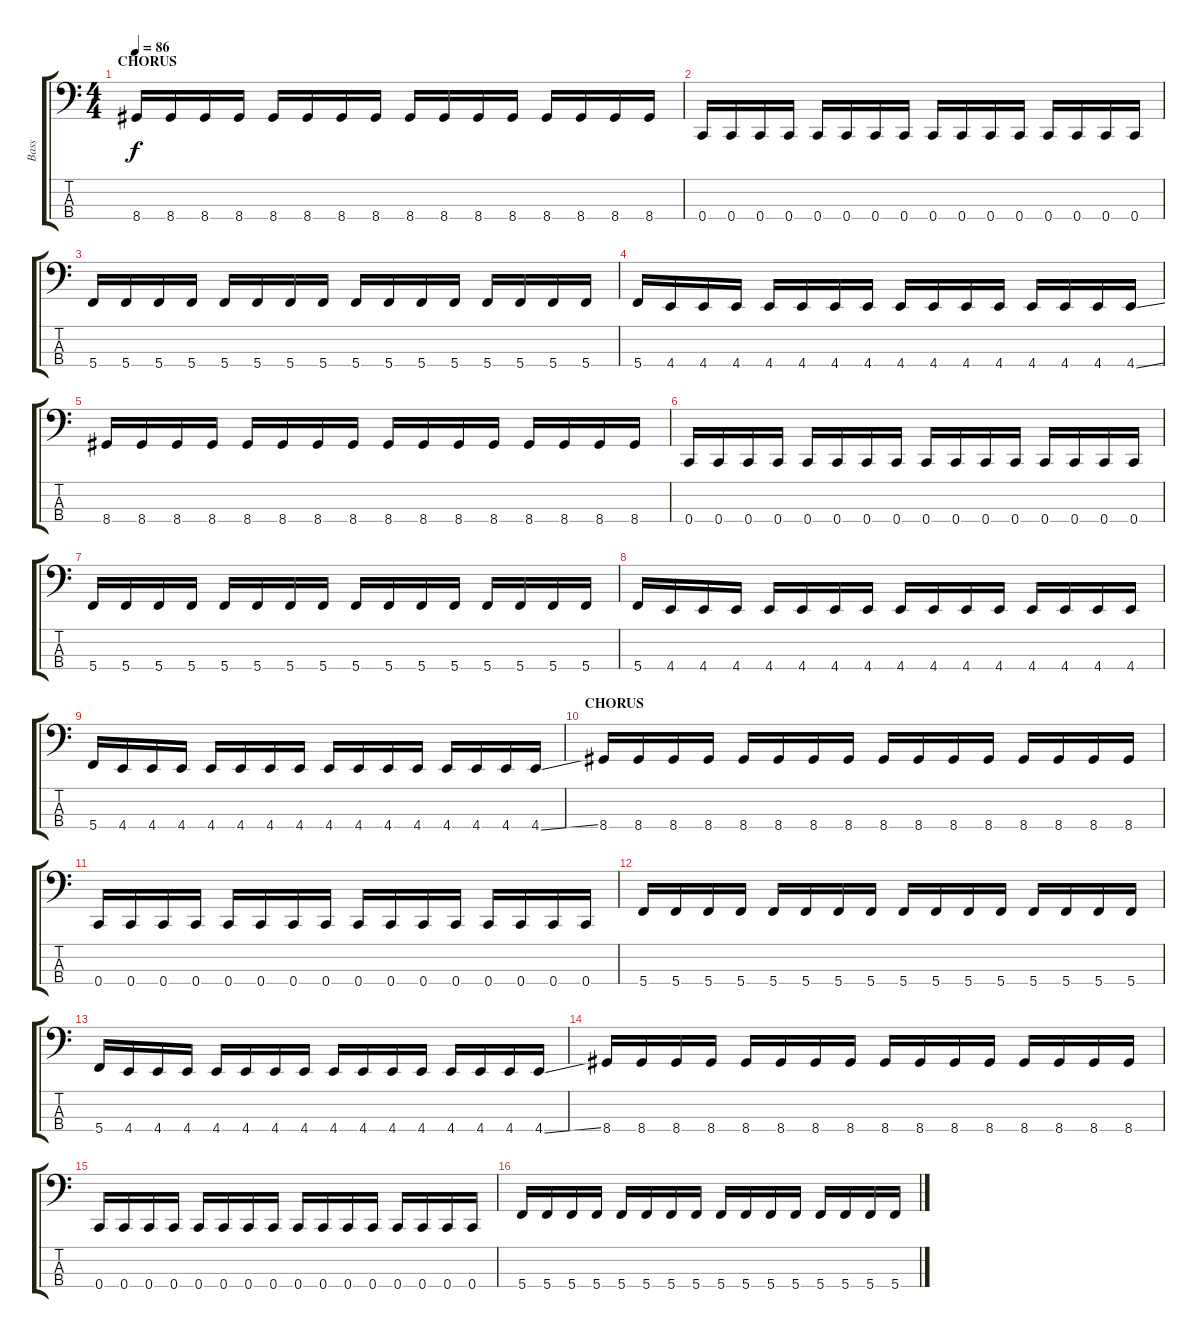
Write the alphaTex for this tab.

\track ("Bass" "Bass") {instrument electricbasspick}
\staff {score tabs}
\tuning (F2 C2 G1 C1) {hide}
\ts (4 4)
\section ("" "CHORUS")
\tempo 86
\clef f4
\ks c
8.4.16{dy f} 8.4.16 8.4.16 8.4.16 8.4.16 8.4.16 8.4.16 8.4.16 8.4.16 8.4.16 8.4.16 8.4.16 8.4.16 8.4.16 8.4.16 8.4.16 |
0.4.16 0.4.16 0.4.16 0.4.16 0.4.16 0.4.16 0.4.16 0.4.16 0.4.16 0.4.16 0.4.16 0.4.16 0.4.16 0.4.16 0.4.16 0.4.16 |
5.4.16 5.4.16 5.4.16 5.4.16 5.4.16 5.4.16 5.4.16 5.4.16 5.4.16 5.4.16 5.4.16 5.4.16 5.4.16 5.4.16 5.4.16 5.4.16 |
5.4.16 4.4.16 4.4.16 4.4.16 4.4.16 4.4.16 4.4.16 4.4.16 4.4.16 4.4.16 4.4.16 4.4.16 4.4.16 4.4.16 4.4.16 4.4{ss}.16 |
8.4.16 8.4.16 8.4.16 8.4.16 8.4.16 8.4.16 8.4.16 8.4.16 8.4.16 8.4.16 8.4.16 8.4.16 8.4.16 8.4.16 8.4.16 8.4.16 |
0.4.16 0.4.16 0.4.16 0.4.16 0.4.16 0.4.16 0.4.16 0.4.16 0.4.16 0.4.16 0.4.16 0.4.16 0.4.16 0.4.16 0.4.16 0.4.16 |
5.4.16 5.4.16 5.4.16 5.4.16 5.4.16 5.4.16 5.4.16 5.4.16 5.4.16 5.4.16 5.4.16 5.4.16 5.4.16 5.4.16 5.4.16 5.4.16 |
5.4.16 4.4.16 4.4.16 4.4.16 4.4.16 4.4.16 4.4.16 4.4.16 4.4.16 4.4.16 4.4.16 4.4.16 4.4.16 4.4.16 4.4.16 4.4.16 |
5.4.16 4.4.16 4.4.16 4.4.16 4.4.16 4.4.16 4.4.16 4.4.16 4.4.16 4.4.16 4.4.16 4.4.16 4.4.16 4.4.16 4.4.16 4.4{ss}.16 |
\section ("" "CHORUS")
8.4.16 8.4.16 8.4.16 8.4.16 8.4.16 8.4.16 8.4.16 8.4.16 8.4.16 8.4.16 8.4.16 8.4.16 8.4.16 8.4.16 8.4.16 8.4.16 |
0.4.16 0.4.16 0.4.16 0.4.16 0.4.16 0.4.16 0.4.16 0.4.16 0.4.16 0.4.16 0.4.16 0.4.16 0.4.16 0.4.16 0.4.16 0.4.16 |
5.4.16 5.4.16 5.4.16 5.4.16 5.4.16 5.4.16 5.4.16 5.4.16 5.4.16 5.4.16 5.4.16 5.4.16 5.4.16 5.4.16 5.4.16 5.4.16 |
5.4.16 4.4.16 4.4.16 4.4.16 4.4.16 4.4.16 4.4.16 4.4.16 4.4.16 4.4.16 4.4.16 4.4.16 4.4.16 4.4.16 4.4.16 4.4{ss}.16 |
8.4.16 8.4.16 8.4.16 8.4.16 8.4.16 8.4.16 8.4.16 8.4.16 8.4.16 8.4.16 8.4.16 8.4.16 8.4.16 8.4.16 8.4.16 8.4.16 |
0.4.16 0.4.16 0.4.16 0.4.16 0.4.16 0.4.16 0.4.16 0.4.16 0.4.16 0.4.16 0.4.16 0.4.16 0.4.16 0.4.16 0.4.16 0.4.16 |
5.4.16 5.4.16 5.4.16 5.4.16 5.4.16 5.4.16 5.4.16 5.4.16 5.4.16 5.4.16 5.4.16 5.4.16 5.4.16 5.4.16 5.4.16 5.4.16
